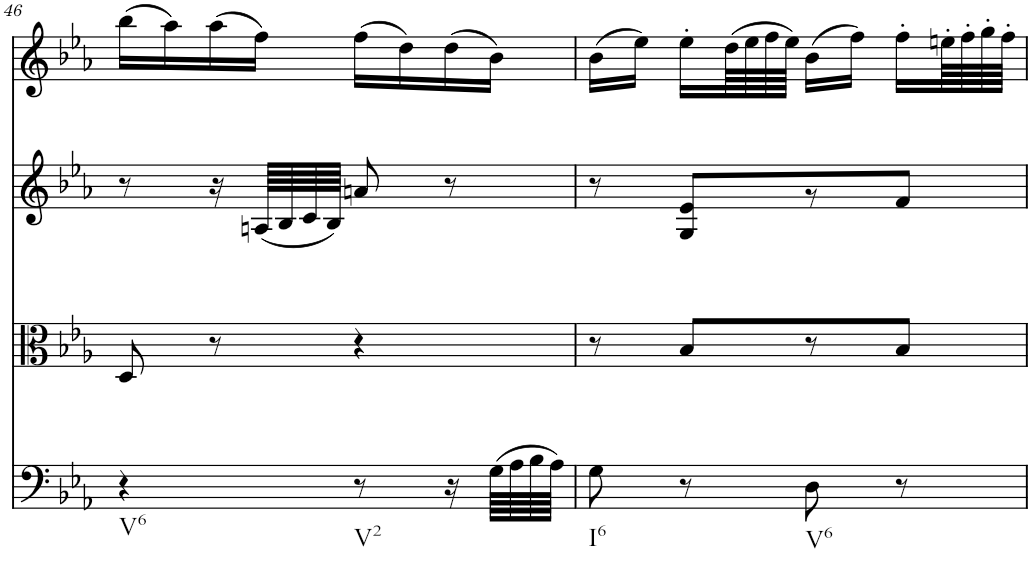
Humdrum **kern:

**kern	**kern	**kern	**kern
*part4	*part3	*part2	*part1
*staff4	*staff3	*staff2	*staff1
*I"Violoncello	*I"Viola	*I"Violin II	*I"Violin I
*I'Vc	*I'Vla	*I'Vln	*I'Vln
!!LO:PB:g=z
*clefC4	*clefC3	*clefG2	*clefG2
*k[b-e-a-]	*k[b-e-a-]	*k[b-e-a-]	*k[b-e-a-]
*E-:	*E-:	*E-:	*E-:
*M2/4	*M2/4	*M2/4	*M2/4
=46	=46	=46	=46
!LO:TX:b:t=V6	!	!	!
4r	8D/	8r	(16bb-\LL
.	.	.	16aa-\)
.	8r	16r	(16aa-\
.	.	(64An/LLLL	16ff\JJ)
.	.	64B-/	.
.	.	64c/	.
.	.	64B-/JJJJ)	.
!LO:TX:b:t=V2	!	!	!
8r	4r	8an/	(16ff\LL
.	.	.	16dd\)
16r	.	8r	(16dd\
(64G\LLLL	.	.	16b-\JJ)
64A-\	.	.	.
64B-\	.	.	.
64A-\JJJJ)	.	.	.
=47	=47	=47	=47
!LO:TX:b:t=I6	!	!	!
8G\	8r	8r	(16b-\LL
.	.	.	16ee-\JJ)
8r	8B-/L	8G/ 8e-/L	16ee-'\LL
.	.	.	(64dd\LL
.	.	.	64ee-\
.	.	.	64ff\
.	.	.	64ee-\JJJJ)
!LO:TX:b:t=V6	!	!	!
8D\	8r	8r	(16b-\LL
.	.	.	16ff\JJ)
8r	8B-/J	8f/J	16ff'\LL
.	.	.	64een'\LL
.	.	.	64ff'\
.	.	.	64gg'\
.	.	.	64ff'\JJJJ
=	=	=	=
*-	*-	*-	*-
